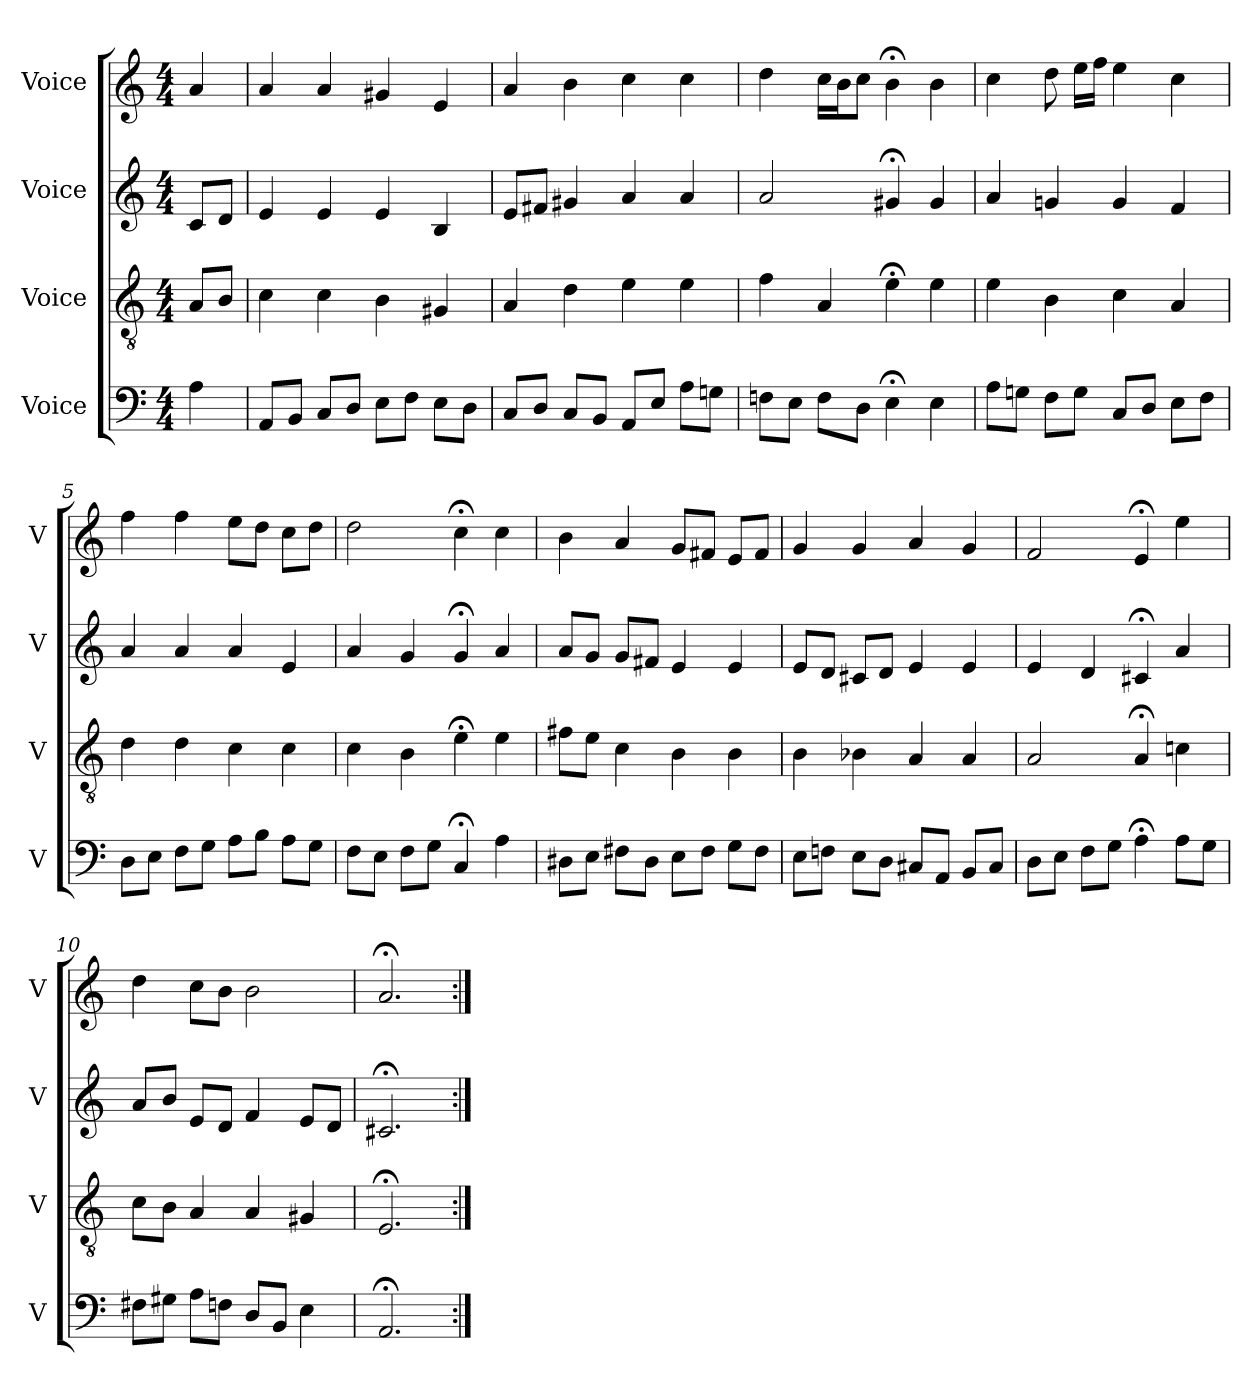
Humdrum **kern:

**kern	**kern	**kern	**kern
*part4	*part3	*part2	*part1
*staff4	*staff3	*staff2	*staff1
*I"Voice	*I"Voice	*I"Voice	*I"Voice
*I'V	*I'V	*I'V	*I'V
*clefF4	*clefGv2	*clefG2	*clefG2
*k[]	*k[]	*k[]	*k[]
*M4/4	*M4/4	*M4/4	*M4/4
=	=	=	=
4A\	8A/L	8c/L	4a/
.	8B/J	8d/J	.
=1	=1	=1	=1
8AA/L	4c\	4e/	4a/
8BB/J	.	.	.
8C/L	4c\	4e/	4a/
8D/J	.	.	.
8E\L	4B\	4e/	4g#X/
8F\J	.	.	.
8E\L	4G#X/	4B/	4e/
8D\J	.	.	.
=2	=2	=2	=2
8C/L	4A/	8e/L	4a/
8D/J	.	8f#X/J	.
8C/L	4d\	4g#X/	4b\
8BB/J	.	.	.
8AA/L	4e\	4a/	4cc\
8E/J	.	.	.
8A\L	4e\	4a/	4cc\
8Gn\J	.	.	.
=3	=3	=3	=3
8Fn\L	4f\	2a/	4dd\
8E\J	.	.	.
8F\L	4A/	.	16cc\LL
.	.	.	16b\J
8D\J	.	.	8cc\J
4E;<\	4e;<\	4g#X;</	4b;<\
4E\	4e\	4g#/	4b\
=4	=4	=4	=4
8A\L	4e\	4a/	4cc\
8Gn\J	.	.	.
8F\L	4B\	4gn/	8dd\
8G\J	.	.	16ee\LL
.	.	.	16ff\JJ
8C/L	4c\	4g/	4ee\
8D/J	.	.	.
8E\L	4A/	4f/	4cc\
8F\J	.	.	.
!!LO:LB:g=z
=5	=5	=5	=5
8D\L	4d\	4a/	4ff\
8E\J	.	.	.
8F\L	4d\	4a/	4ff\
8G\J	.	.	.
8A\L	4c\	4a/	8ee\L
8B\J	.	.	8dd\J
8A\L	4c\	4e/	8cc\L
8G\J	.	.	8dd\J
=6	=6	=6	=6
8F\L	4c\	4a/	2dd\
8E\J	.	.	.
8F\L	4B\	4g/	.
8G\J	.	.	.
4C;</	4e;<\	4g;</	4cc;<\
4A\	4e\	4a/	4cc\
=7	=7	=7	=7
8D#X\L	8f#X\L	8a/L	4b\
8E\J	8e\J	8g/J	.
8F#X\L	4c\	8g/L	4a/
8D#\J	.	8f#X/J	.
8E\L	4B\	4e/	8g/L
8F#\J	.	.	8f#X/J
8G\L	4B\	4e/	8e/L
8F#\J	.	.	8f#/J
=8	=8	=8	=8
8E\L	4B\	8e/L	4g/
8Fn\J	.	8d/J	.
8E\L	4B-X\	8c#X/L	4g/
8D\J	.	8d/J	.
8C#X/L	4A/	4e/	4a/
8AA/J	.	.	.
8BB/L	4A/	4e/	4g/
8C#/J	.	.	.
=9	=9	=9	=9
8D\L	2A/	4e/	2f/
8E\J	.	.	.
8F\L	.	4d/	.
8G\J	.	.	.
4A;<\	4A;</	4c#X;</	4e;</
8A\L	4cn\	4a/	4ee\
8G\J	.	.	.
!!LO:LB:g=z
=10	=10	=10	=10
8F#X\L	8c\L	8a/L	4dd\
8G#X\J	8B\J	8b/J	.
8A\L	4A/	8e/L	8cc\L
8Fn\J	.	8d/J	8b\J
8D/L	4A/	4f/	2b\
8BB/J	.	.	.
4E\	4G#X/	8e/L	.
.	.	8d/J	.
=11	=11	=11	=11
2.AA;</	2.E;</	2.c#X;</	2.a;</
=:|!	=:|!	=:|!	=:|!
*-	*-	*-	*-
